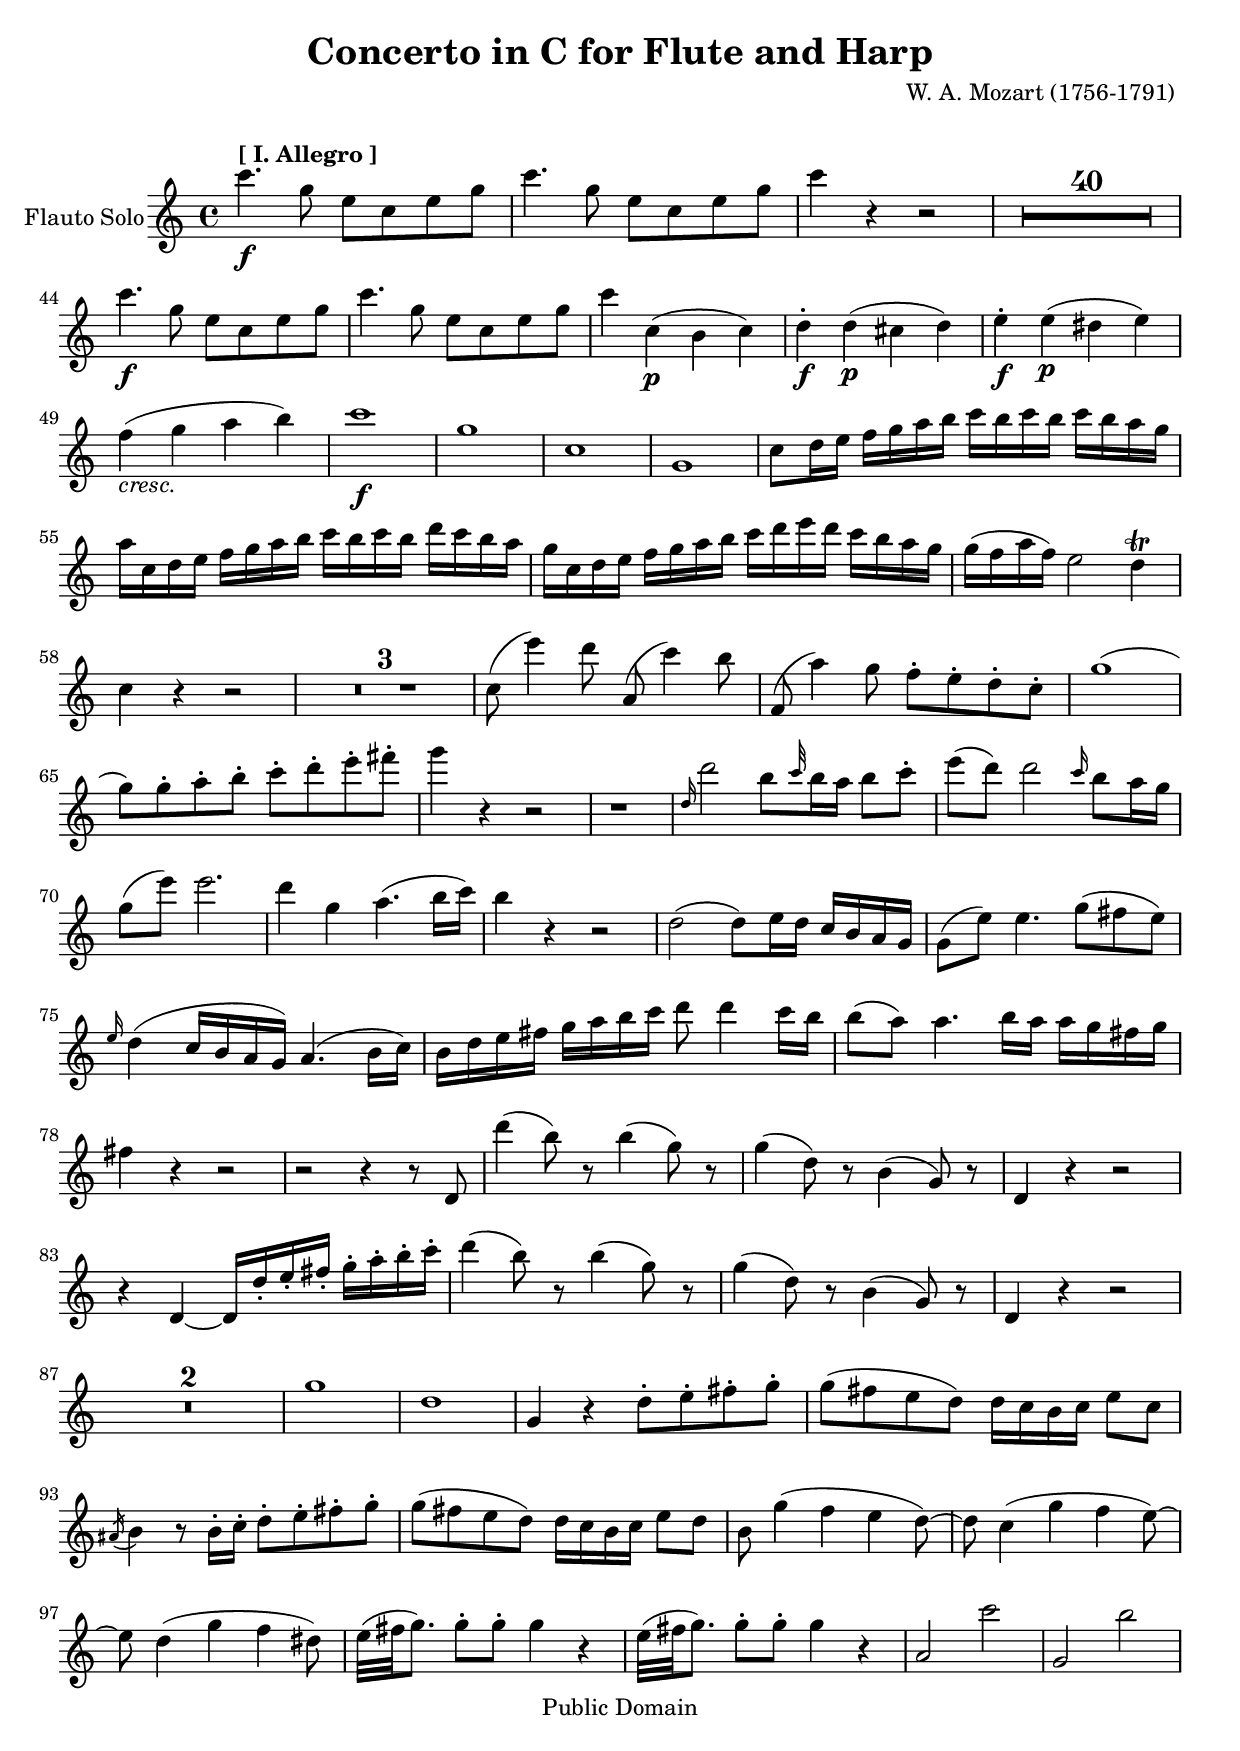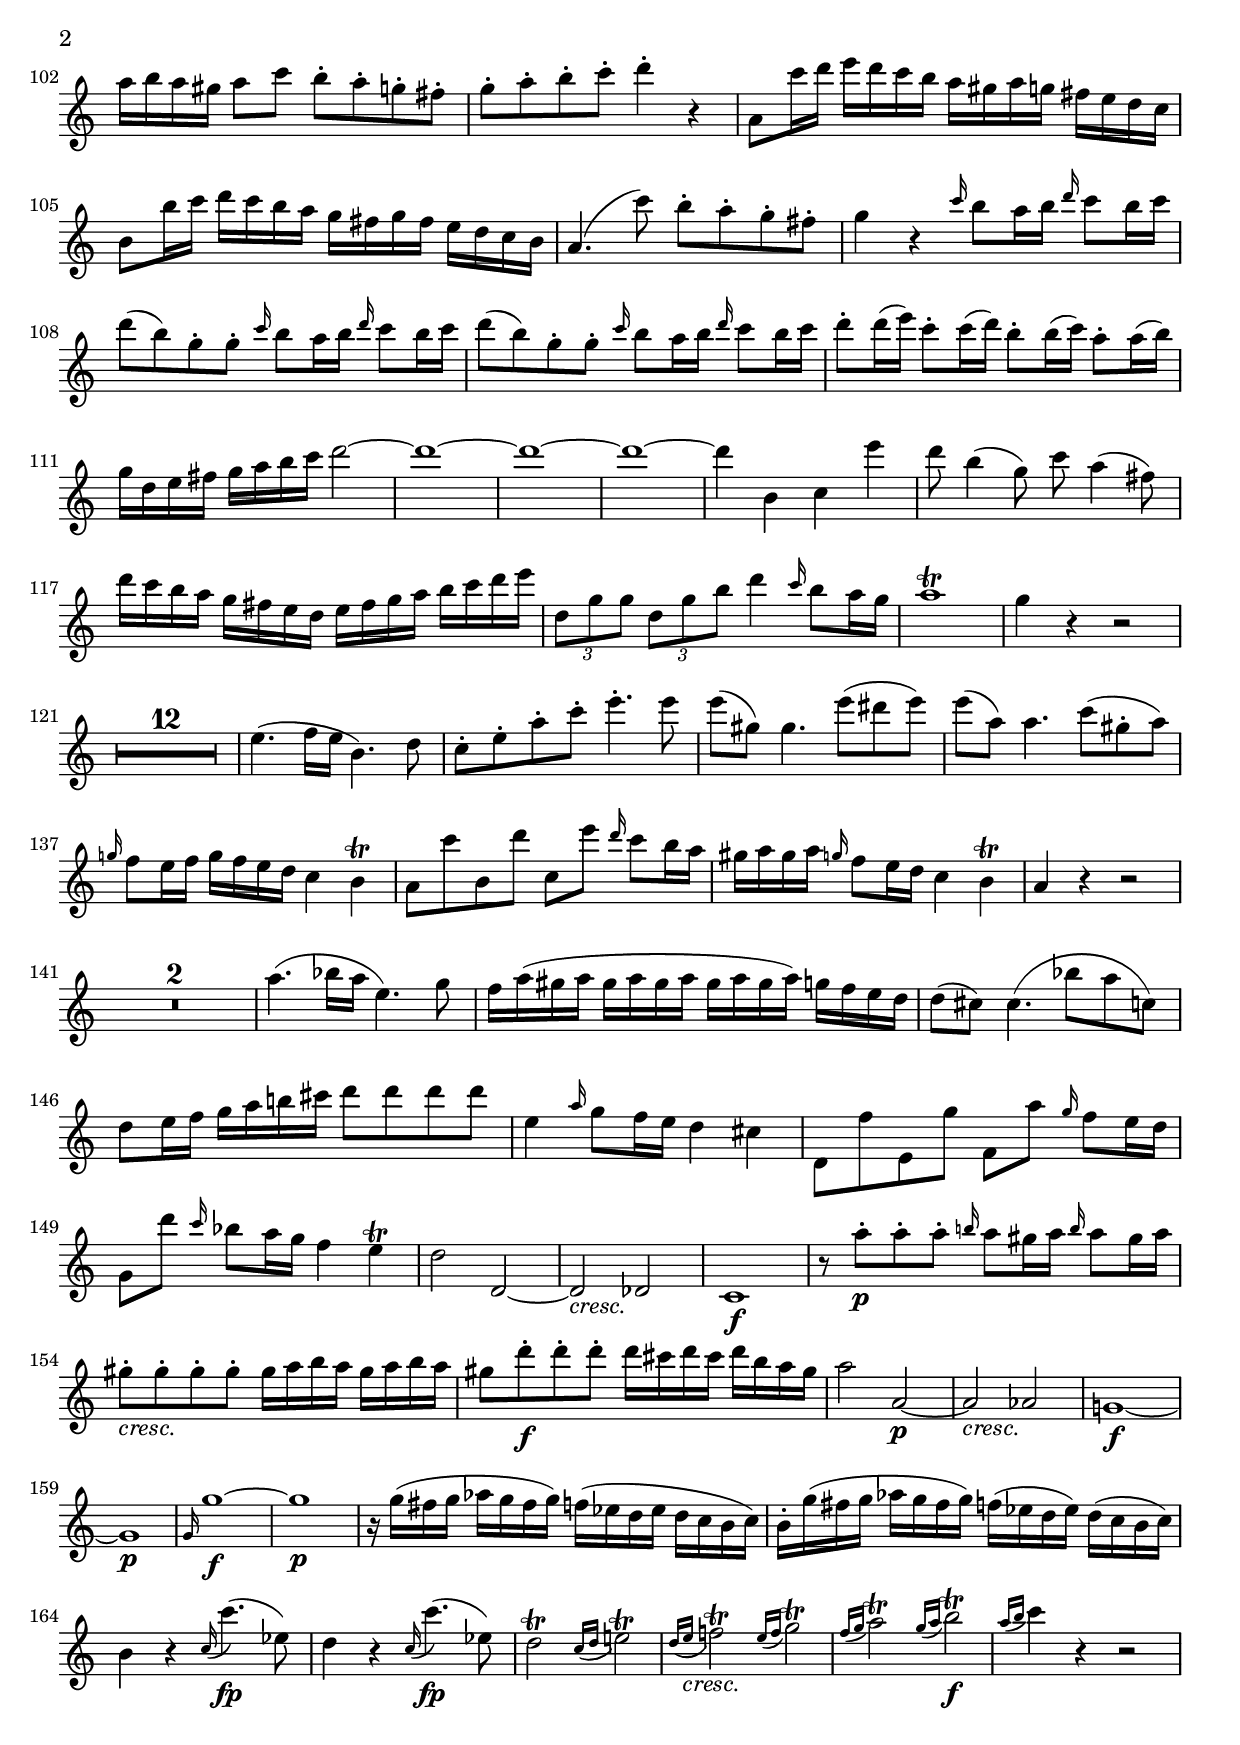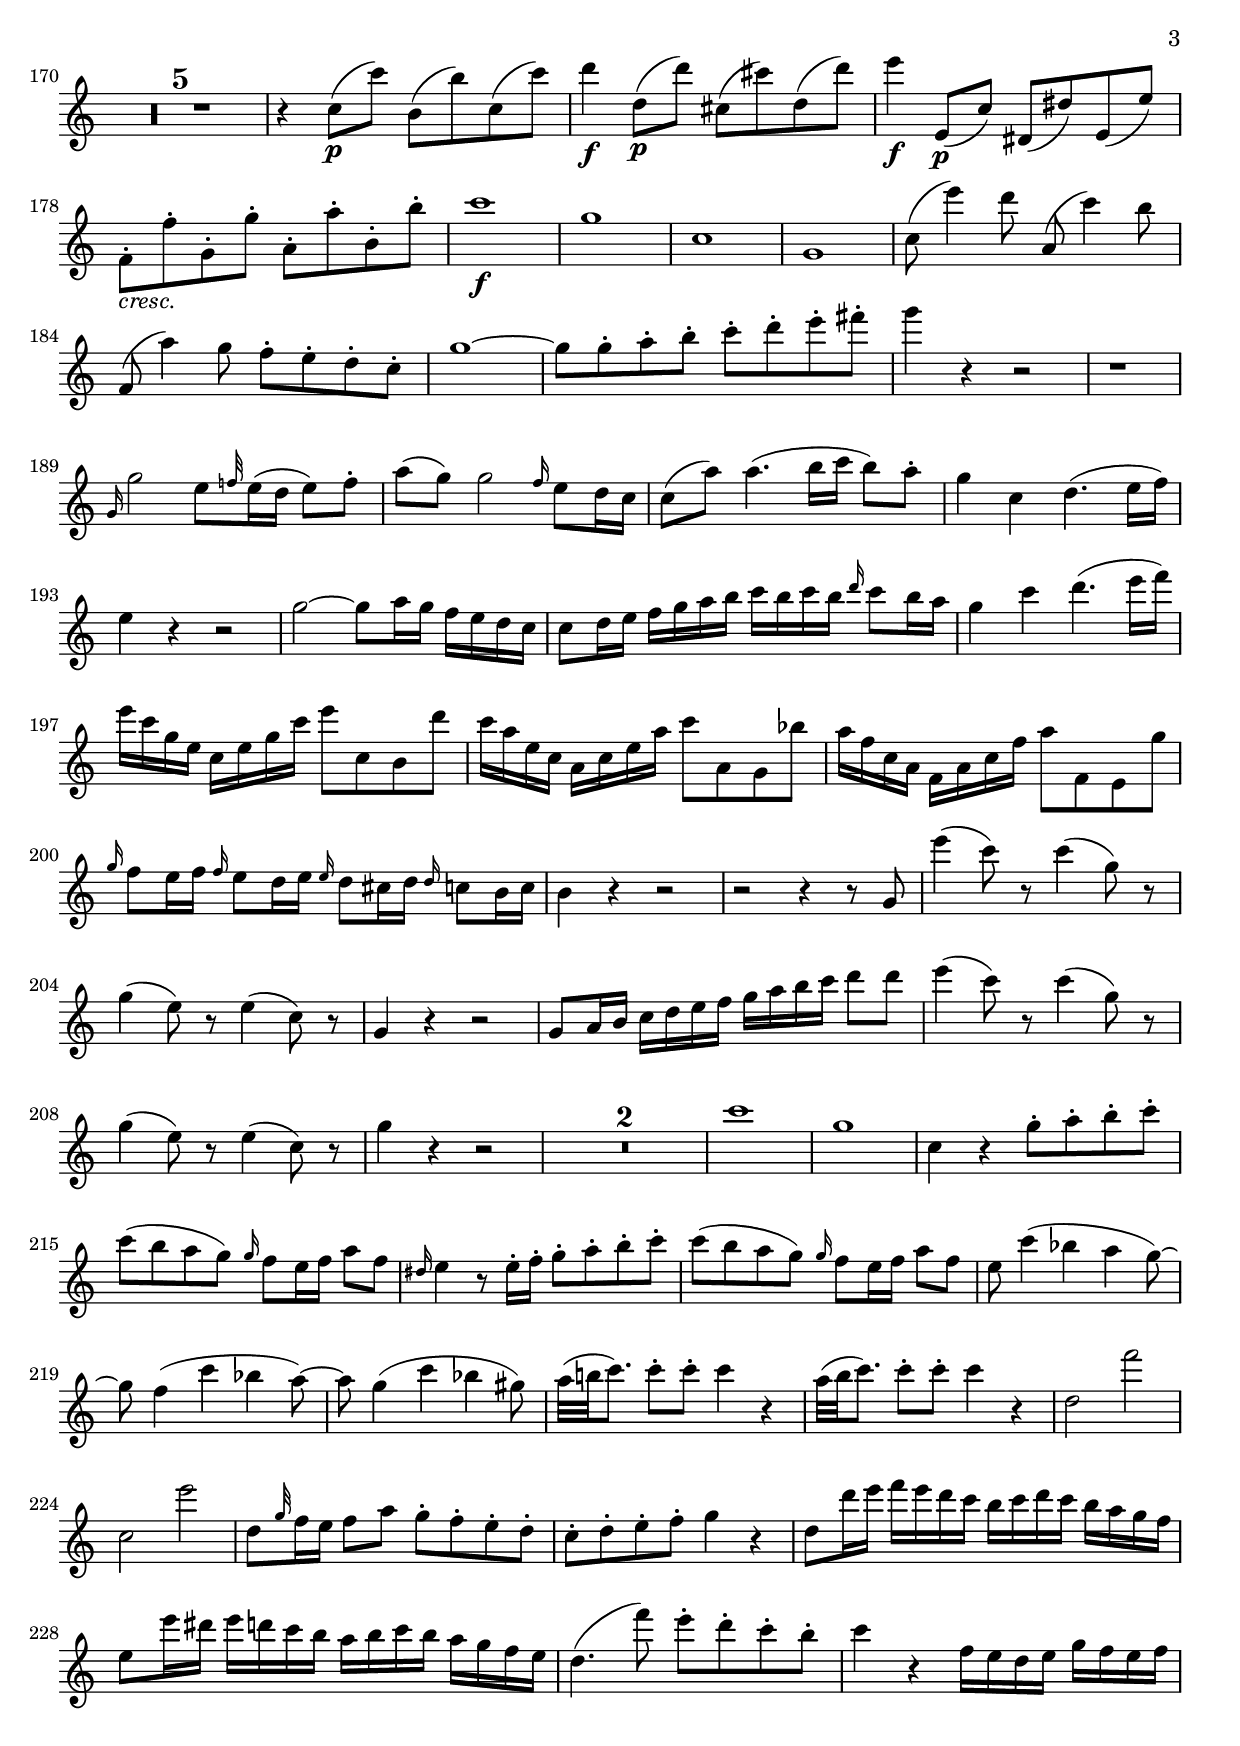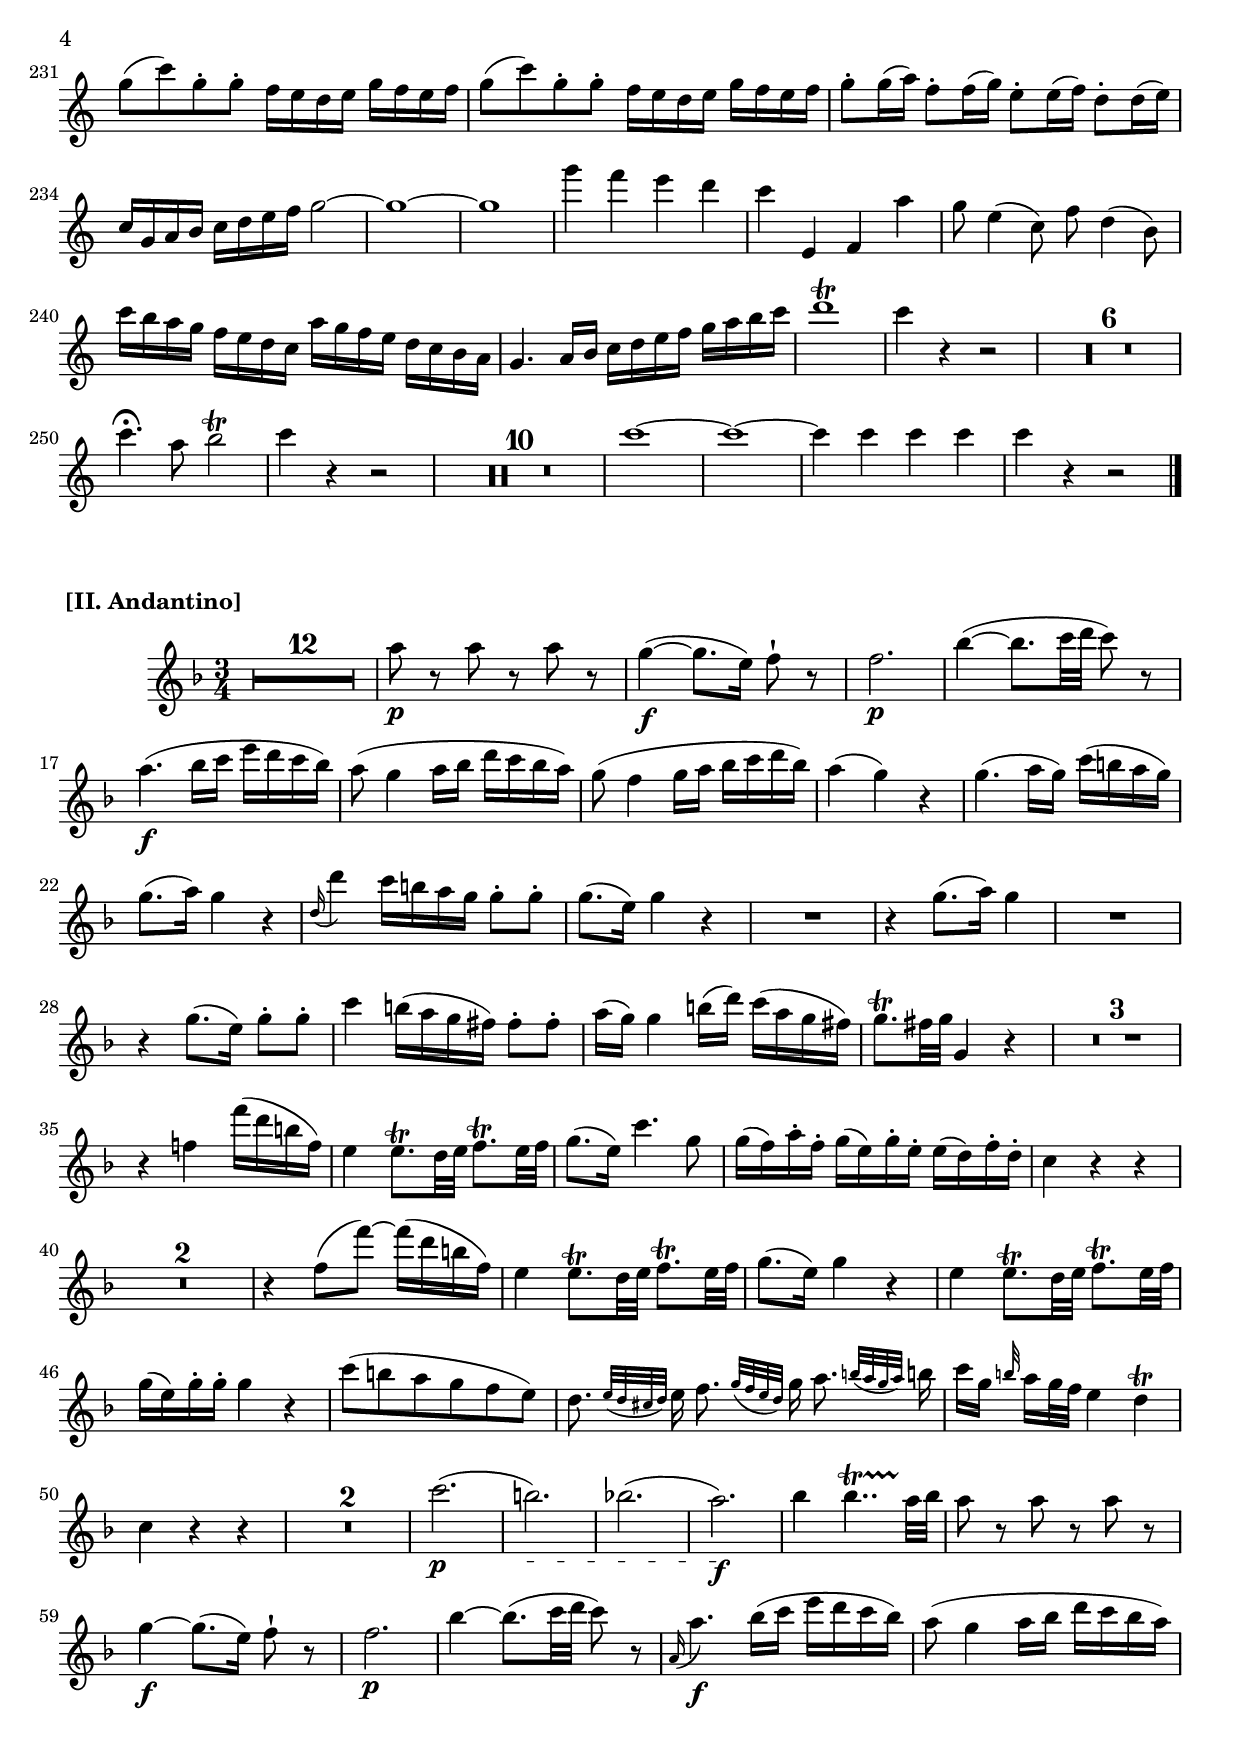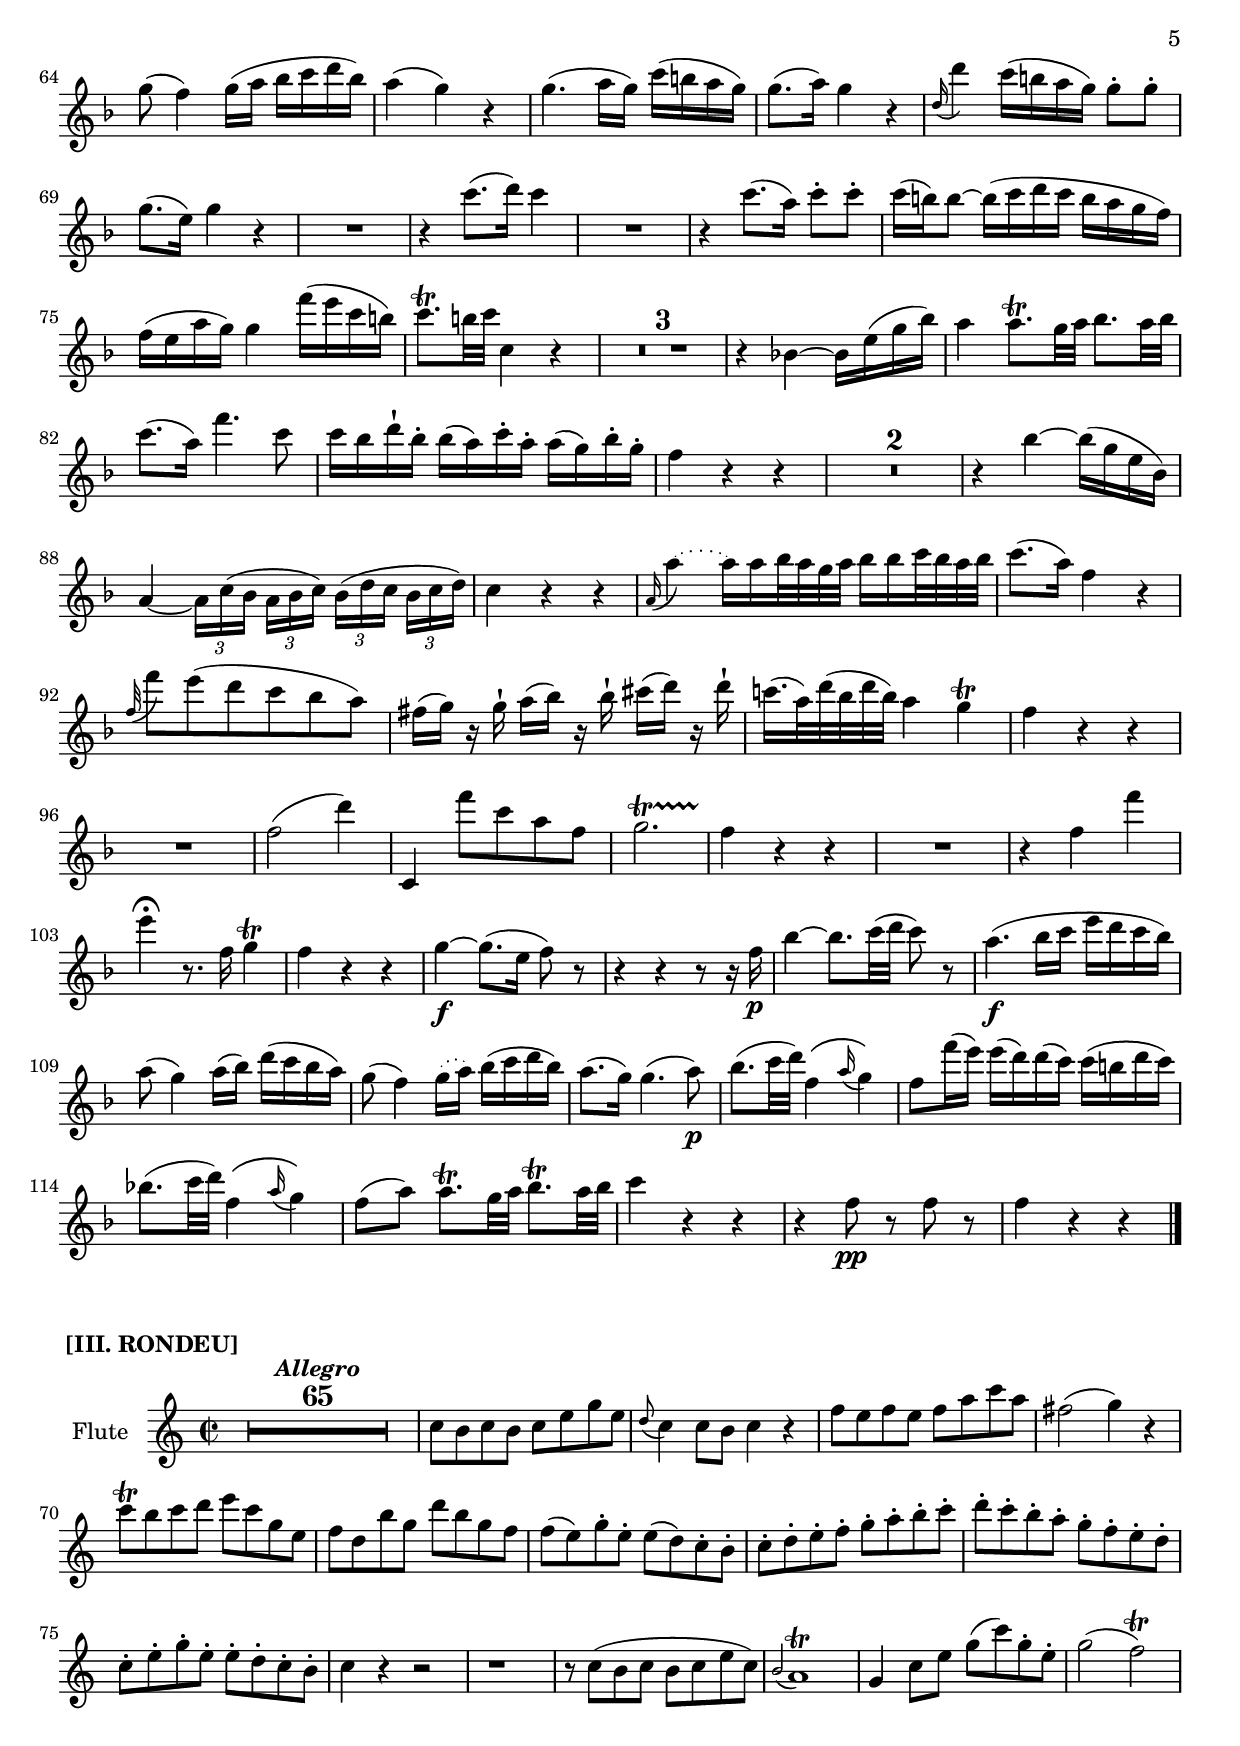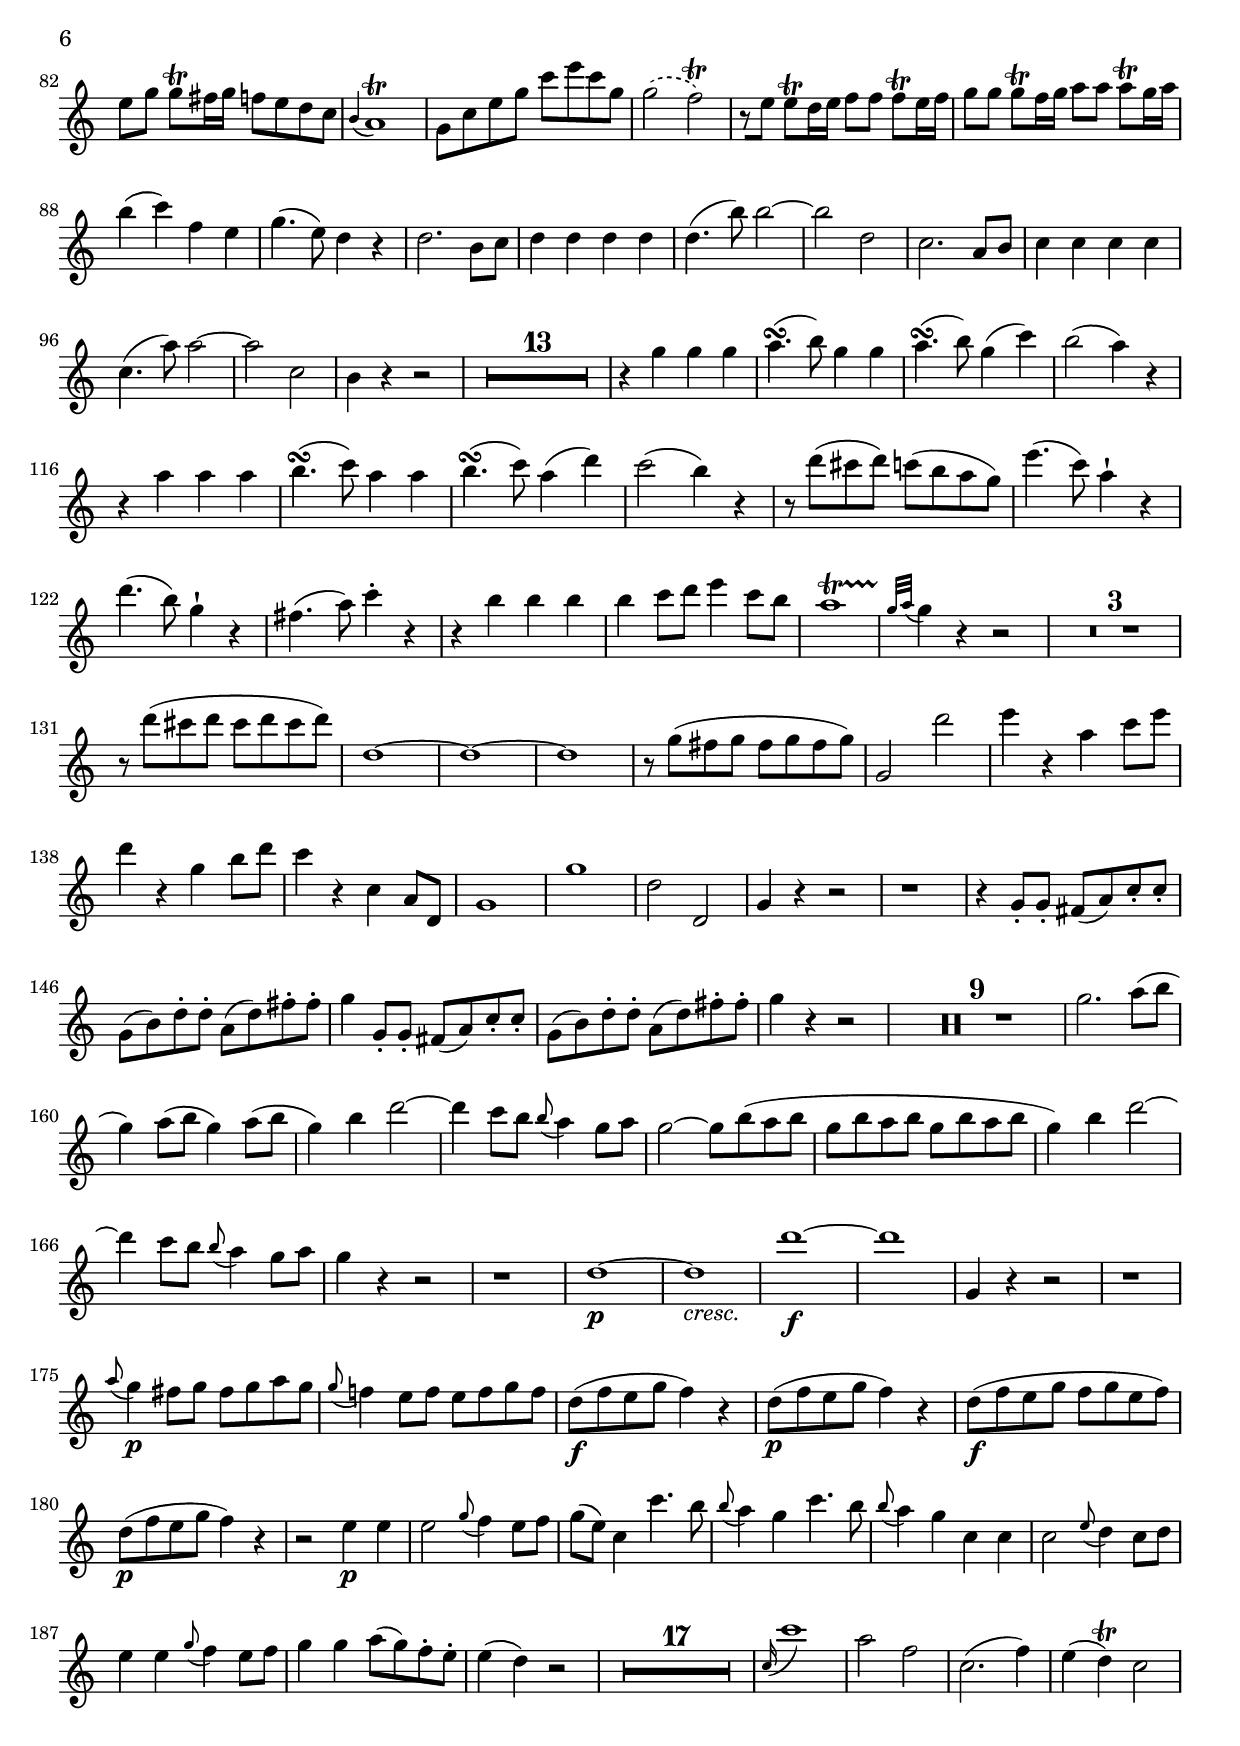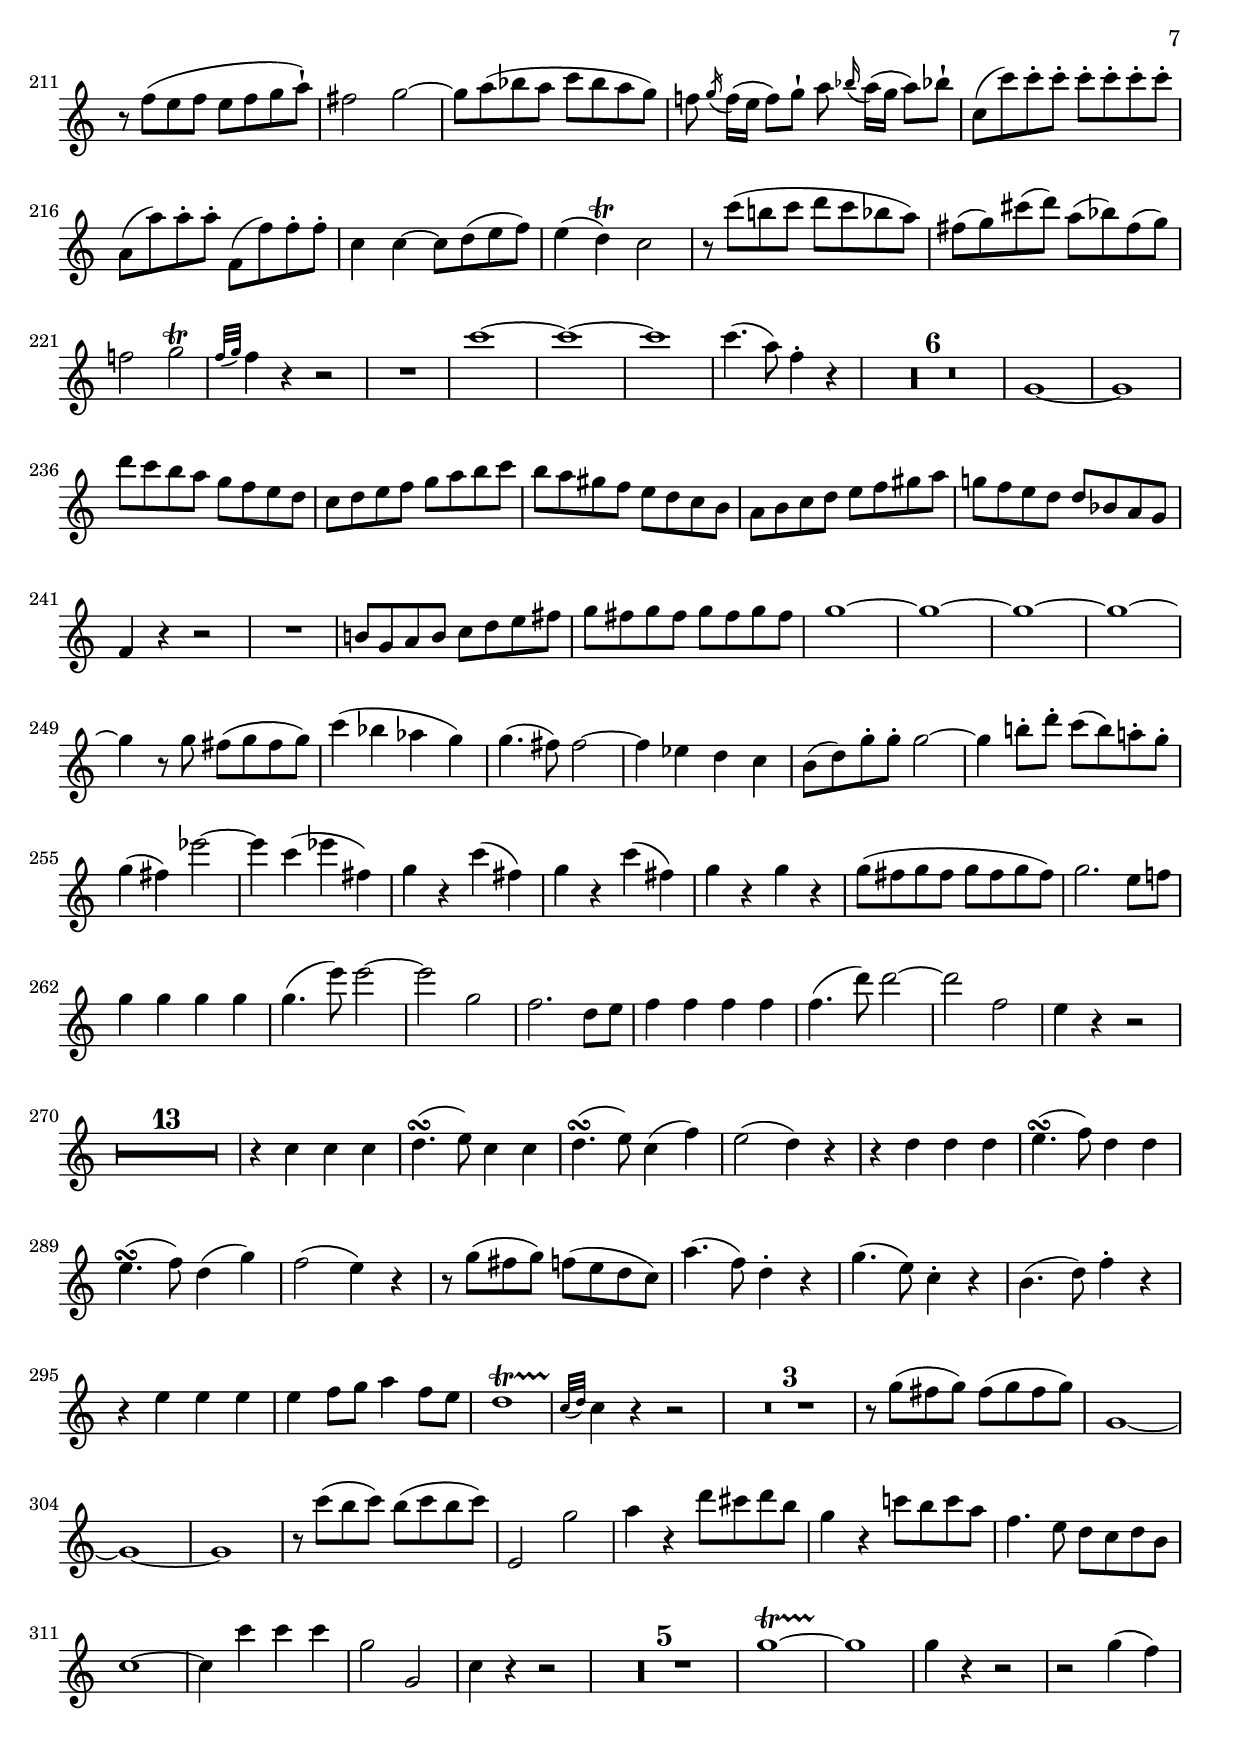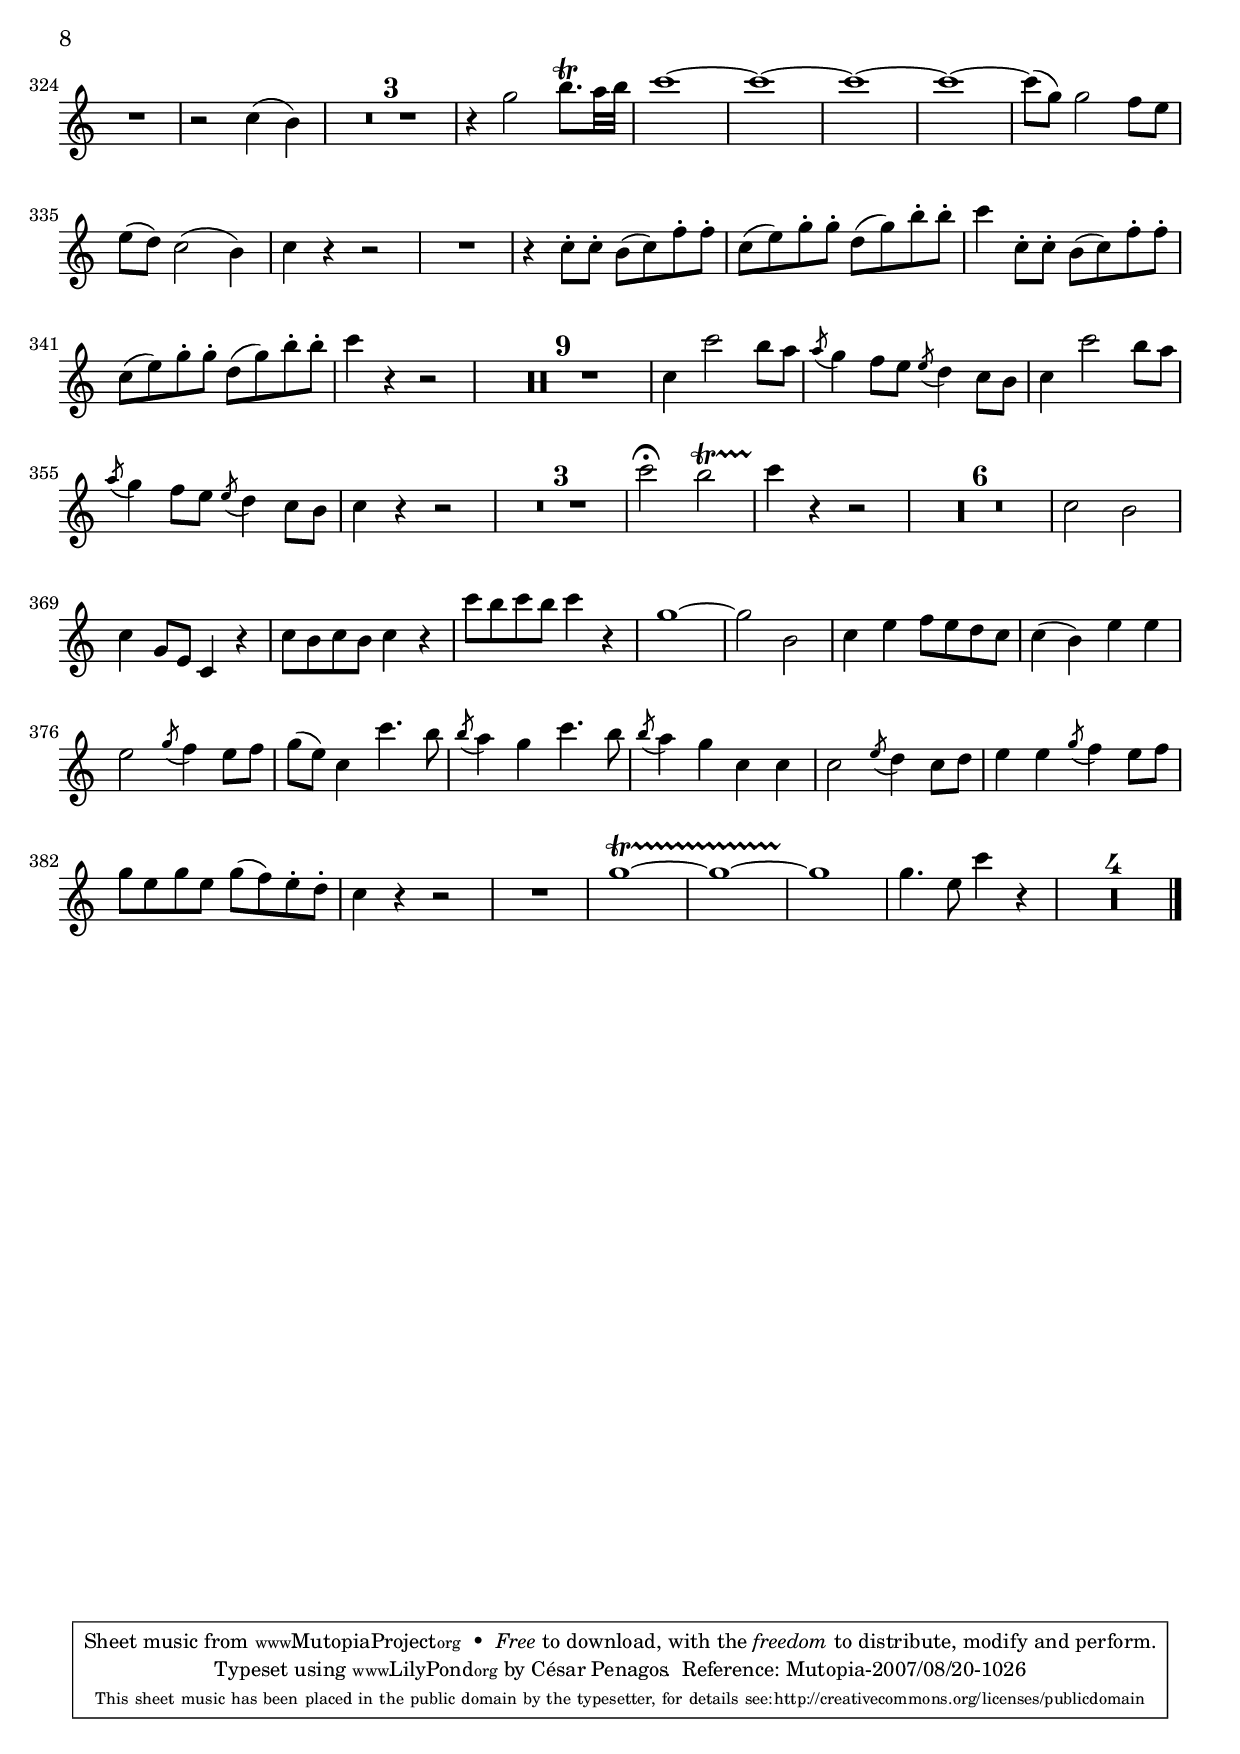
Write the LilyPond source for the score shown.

\version "2.10.20"

%#(set-default-paper-size "letter")

\header {
	title = "Concerto in C for Flute and Harp"
	composer = "W. A. Mozart (1756-1791) "
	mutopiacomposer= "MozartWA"
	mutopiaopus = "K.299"
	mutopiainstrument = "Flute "
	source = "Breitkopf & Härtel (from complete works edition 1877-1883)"
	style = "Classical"
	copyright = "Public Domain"
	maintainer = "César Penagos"
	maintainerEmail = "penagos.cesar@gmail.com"
	
	
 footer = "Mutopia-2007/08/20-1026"
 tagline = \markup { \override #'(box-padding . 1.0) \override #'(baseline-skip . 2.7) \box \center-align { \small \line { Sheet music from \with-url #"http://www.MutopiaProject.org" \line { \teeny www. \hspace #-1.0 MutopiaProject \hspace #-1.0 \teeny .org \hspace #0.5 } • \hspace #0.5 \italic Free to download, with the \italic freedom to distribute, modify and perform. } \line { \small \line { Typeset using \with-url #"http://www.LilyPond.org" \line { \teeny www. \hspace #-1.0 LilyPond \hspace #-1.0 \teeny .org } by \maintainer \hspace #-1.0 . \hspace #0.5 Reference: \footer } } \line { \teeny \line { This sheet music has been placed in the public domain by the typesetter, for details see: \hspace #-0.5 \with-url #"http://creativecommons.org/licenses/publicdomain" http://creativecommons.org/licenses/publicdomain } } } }
}


\score{
      \relative c'' { 
      \time 4/4
	\set Staff.instrumentName="Flauto Solo"
	\set Staff.midiInstrument="flute"
	\key c \major
	\clef treble
	\tempo 4=120
	\once \override Score.MetronomeMark #' transparent = ##t
	
	

 c'4.^\markup{ \bold "[ I. Allegro ]"}\f g8 e c e g |
c4. g8 e c e g|
c4 r r2 |
\set Score.skipBars=##t 
R1*40

%page 4

      c4. \f g8 e c e g|
      c4. g8 e c e g|
      c4 c,4 \p( b c) |
      d-. \f  d \p (cis  d)|
      e-. \f e \p (dis e )|
      f_\markup{\italic "cresc."} (g a b)|
      c1 \f |
      g1|
      c,1|
      g|
      c8 d16 e f g a b c b c b c b a g|

      %page 5
      a16 c, d e f g a b c b c b  d16 c b16 a|
      g c,d e f g a b c d e d c b a g|
      g (f a f) e2 d4 \trill |
      c4 r r2 |
      R1*3 |
      c8(e'4) d8 a,8 (c'4) b8|
      f,8 (a'4) g8 f-. e-. d-. c-.|
      g' 1(|

      %pagina 6

      g8) g-. a-. b-. c-. d-. e-. fis-. |
      g4 r r2|
      r1|
      \grace{d,16} d'2 b8 \grace{c 32} b16 a b8 c-.|
      e8( d) d2 \grace {c16} b8 a16 g |
      g8(e')  e2. |
      d4 g,4 a4. (b16 c)|
      b4 r r2 |
      d,2( d8) e16 d c b a g |
      g8(e') e4. g8 (fis e) |
      \grace {e16} d4 (c16 b a g) a4.(b16 c)|

      % pagina 7

      b16 d e fis g a b c d8 d4 c16 b|
      b8(a) a4. b16 a a g fis g |
      fis4 r r2 |
      r2 r4 r8 d, |
      d''4(b8) r  b4(g8) r|
      g4(d8) r b4(g8) r |
      d4 r4 r2 |
      r4 d4~d16 d'-. e-. fis-. g-. a-. b-. c-. |
      d4(b8) r b4(g8) r |
      g4 (d8) r b4 (g8) r |

      %página 8
      d4 r r2 |
      R1*2 |
      g'1|
      d1|
      g,4 r d'8-. e-. fis-. g-. |
      g8( fis e d) d16 c b c e8 c|
      \acciaccatura {ais 16} b4  r8 b16-. c-. d8-. e-. fis-. g-. |
      g8 (fis e d) d16 c b c  e8 d |
      b8 g' 4(f e d8~) |
      d8  c4 ( g' f e8)~|
      e8  d4( g f dis8)|
      e32 (fis g8.) g8-. g-. g4 r4 |
      e32 (fis g8.) g8-. g-. g4 r4 |

      %página 9 

      a,2 c'2 |
      g,2 b'2 |
      a16 b a gis a8 c b-. a-. g!-. fis-. |
      g8-. a-. b-. c-. d4-. r|
      a,8 c'16 d e d c b a gis a g! fis e d c|
      b8 b'16 c d c b a g fis g fis e d c b|
      a4. (c'8) b-. a-. g-. fis-. |
      g4 r \grace{c16} b8  a16 b \grace{d16} c8 b16 c |
      d8 (b)  g-. g-.\grace{c16} b8 a16 b \grace{d16} c8 b16 c |
      d8 (b)  g-. g-.\grace{c16} b8 a16 b \grace{d16} c8 b16 c |

      %pagina 10

      d8-. d16(e) c8-. c16(d) b8-. b16(c) a8-. a16(b)|
      g16 d e fis g a b c d2~|
      d1~|
      d1~|
      d1~|
      d4 b, c e'|
      d8 b4( g8) c a4 (fis8) |
      d'16 c b a g fis e d e fis g a b c d e |
      \times 2/3 {d,8 g g} \times 2/3{d g b } d4 \grace {c 16} b8 a16 g|
      a1 \trill  |

      %pagina 11

      g4  r r2|
      R1*12|
      e4. (f16 e b4.) d8|
      c8-. e-. a-. c-. e4.-. e8|

      %pagina 12
      e8(gis,8) gis4. e'8(dis e)|
      e(a,) a4. c8 (gis-. a)|
      \grace{g!16} f8 e16 f  g f e d c4 b \trill |
      a8 c' b, d' c, e'  \grace {d16} c8 b16 a |
      gis16 a gis a \grace{g!16} f8 e16 d c4 b \trill |
      a4 r r2 |
      R1*2|
      a'4. (bes16 a e4.) g8|
      f16 a (gis a gis a gis a gis a gis a) g!f e d |
      d8 (cis) cis4. (bes'8 a c,)|
      d8 e16 f g a b! cis  d8 d d d |
      e,4  \grace{a16} g8 f16 e  d4 cis|
      d,8 f' e, g' f, [a' ]  \grace{g16} f8 e16 d|

      %pagina 13
      g,8 d' '\grace { c 16} bes8 a16 g f4 e \trill |
      d2 d,2 ~|
      d2 _\markup{\italic "cresc."} des2 |
      c1 \f|
      r8 a''-. \p a-. a-. \grace{b!16} a8 gis16 a \grace {b16} a8 gis16 a|
      gis8-._\markup{\italic "cresc."}  gis-. gis-. gis-. gis16 a b a gis a b a |
      gis8  d'-. \f d-. d-.  d16 cis d cis d b a gis |
      a2 a,2~\p|
      a2_\markup{\italic "cresc."} aes2 |
      g! 1 \f ~|
       
      %pagina 14
      g1 \p|
      \grace {g16} g'1\f ~|
      g1 \p |
      r16 g ( fis g aes g fis g) f!( ees d ees d c b c)|
      b-. g' ( fis g aes g fis g) f!( ees d ees ) d( c b c)|
      b4 r \grace{c16(} c'4.) \fp ( ees,8) |
      d4 r \grace{ c16 ( } c'4.) \fp  (ees,8) |
      d2 \trill \acciaccatura{c16 [d] } e!2 \trill \acciaccatura{d16[e] _\markup{\italic "cresc."}}|
      f!2 \trill  \acciaccatura { e16[f] }g2 \trill \acciaccatura{f16  [g]}|
      a2 \trill \acciaccatura{ g 16 [a]} b2 \trill  \f \acciaccatura{a16 [b] } |
      c4 r r2 |

      %pagina 15
      R1*5 |
      r4 c,8 \p (c') b,( b') c, (c') |
      d4 \f d,8 \p (d') cis, (cis') d, (d') 
      e4 \f e,,8 \p (c') dis, (dis') e, (e')|
      f,-._\markup{\italic "cresc."} f'-. g,-. g'-.  a,-. a'-. b,-. b'-. |
      c1 \f|
      g1 |
      c,1| 
      g1|


      %pagina 16
      c8 (e'4) d8 a,(c'4) b8|
      f,8(a'4) g8 f-. e-. d-. c-. |
      g'1~|
      g8 g-. a-. b-. c-. d-. e-. fis-. |
      g4 r r2|
      r1|
      \grace{g,,16} g'2 e8 \grace{ f!32} e16( d  e8) f-. |
      a8(g) g2 \grace {f16} e8 d16 c|
      c8(a') a4. (b16 c b8) a-. |
      g4 c,  d4.( e16 f) |
      e4 r r2 |
      g2~g8 a16 g f e d c |

      % pagina 17
      c8 d16 e f g a b c b c b \grace{d16} c8 b16 a|
      g4 c d4. (e16 f) |
      e c g e  c e g c e8 c, b d' |
      c16 a e c a c e a c8 a, g bes' |
      a16 f c a f a c f a8 f, e g' |
      \grace{g16} f8 e16 f \grace {f16} e8 d16 e \grace{e16} d8 cis16 d \grace {d16} c!8 b16 c|
      b4 r r2 |
      r2 r4 r8 g8 |
      e'' 4(c8) r8 c4(g8) r8|
      g4 (e8) r e4 (c8) r |

      %pagina 18
      g4 r r2 |
      g8 a16 b c d e f  g a b c d8 d |
      e4 (c8) r8 c4 ( g8) r8|
      g4 (e8) r e4 (c8) r |
      g'4 r r2 |
      R1*2 |
      c1 |
      g| 
      c,4 r g'8-. a-. b-. c-. |
      c8 (b a g) \grace{g16} f8 e16 f a8 f |
      \grace{dis 16} e4 r8 e16-. f-. g8-. a-. b-. c-. |
      c( b a g ) \grace{g16} f8 e16 f a8 f|

      %pagina 19
      e8 c'4 ( bes a g8)~|
      g f4( c'4 bes a8) ~|
      a  g4 (c4 bes gis8)|
      a32( b! c8.)  c8-. c-. c4 r|
      a32 (b c8.) c8-. c-. c4 r|
      d,2 f'|
      c, e' |
      d,8 \grace{ g32} f16 e f8 a g-. f-. e-. d-. |
      c-. d-. e-. f-. g4 r4 |
      d8 d'16 e f e d c b c d c b a g f |
      e8 e'16 dis e d! c b a b c b a g f e |
      d4.( f'8) e8-. d-. c-. b-. |

      %pagina 20

      c4 r f,16 e d e g f e f |
      g8(c) g-. g-. f16 e d e g f e f|
      g8(c) g-. g-. f16 e d e g f e f|
      g8-. g16(a) f8-. f16(g) e8-. e16 (f) d8-. d16(e)|
      c16 g a b c d e f g2~|
      g1~|
      g1|
      g'4 f e d |
      c4 e,, f a' |
      g8 e4(c8) f8 d4 (b8)|

      %pagina 21
      c'16 b a g   f e d c   a'g f e  d c b a |
      g4.  a16 b  c d e f  g a b c  |
      d1 \trill  |
      c4   r4 r2 |
      R1*6|
      c4. \fermata a8 b2 \trill |
      c4 r r2 |
      
      %pagina 22
      R1*10|
      c1~|
      c1~|
      c4 c c c |
      c4 r r2|
      


      

\bar "|."
% END ALLEGRO
	}
	
\midi {}
\layout {}

}

      %%ANDANTINO
      
\score{
\relative c''{
	\time 3/4
	\key f \major
	\set Staff.midiInstrument ="flute"
	\set Score.skipBars=##t 
	\tempo 4=75
	\once \override Score.MetronomeMark #' transparent = ##t
	%pagina 34
	R2.*12|
	
	%pagina 35
	a'8  \p r a r a r |
	g4 ~\f ( g8. e16) f8-| r|
	f2. \p |
	bes4 ~ (bes8. c32 d c8) r |
	a4. \f( bes16 c e d c bes) |
	a8 (g4 a16 bes  d c bes a )|
	
	%pagina 36
	g8 ( f4 g16 a bes c d bes )|
	a4 ( g) r|
	g4. (a16 g) c (b! a g ) |
	g8. (a16) g4 r |
	\grace{d16( } d'4) c16 b a g g8-. g-. |
	g8. (e16) g4 r|
	R2.|
	r4 g8. (a16) g4 |
	R2. |
	
	%pagina 37
	r4 g8. (e16) g8-. g-. |
	c4 b16 ( a g fis ) fis8-. fis-. |
	a16(g) g4 b16 (d) c (a  g fis ) |
	g8. \trill  fis32 g g,4 r|
	R2.*3|
	r4 f'! f'16 (  d b f) |
	e4 e8. \trill d32 e  f8. \trill e32 f |
	g8. (e16) c'4. g8|
	
	%pagina38
	g16 (f) a-. f-.  g(e) g-. e-.  e (d) f-. d-. |
	c4 r r |
	R2.*2|
	r4 f8( f'8)~f16 (d b f)|
	e4 e8. \trill d32 e f8. \trill e32 f |
	g8. (e16) g4 r |
	e4 e8. \trill d32 e f8. \trill e32 f |
	g16 (e) g-. g-. g4 r|
	c8 (b! a g f e) |
	d8. \grace{ e32 [ (d cis d) ]} e16 f8. \grace{g32 [(f e d)]} g16 
	a8. \grace{b 32 [ (a g a)]} b!16|
	
	%pagina 39
	c16 [g] \grace{b!32} a16 g32 f e4 d \trill |
	c4 r r |
	R2.*2 |
	c'2. \p (|
	\textSpannerDown
	\override TextSpanner #'edge-text = # ' ("cresc. " . "")
	b!2.)\startTextSpan|
	bes!2. (|
	a2.) \stopTextSpan \f |
	
	%pagina 40
	bes4 bes4.. \startTrillSpan a32 \stopTrillSpan bes |
	a8 r a r a r |
	g4\f~g8. (e16) f8-|  r|
     	f2. \p |
	bes4~bes8.(c32 d c8) r |
	\grace{ a,16(} a'4.) \f bes16 ( c e d c bes )|
	a8 (g4 a16 bes d c bes a) |
        g8 (f4) g16(a bes c d bes)|
	 	
	%pagina41
	a4( g) r|
	g4.(a16 g) c(b! a g)|
	g8. (a16) g4 r|
	\grace{d16( } d'4) c16(b a g ) g8-. g-. |
	g8.( e16) g4 r|
	R2.|
	r4 c8. (d16) c4 |
	R2.|
	r4 c8. (a16) c8-. c-. |
	c16( b!) b8~b16 (c d c b a g f)|
	f(e a g)  g4  f'16 (e  c b!)|
	
	%pagina42 #76
	c8. \trill b32 c c,4 r |
	R2.*3|
	r4 bes!4 ~bes16 e(g bes) |
	a4 a8. \trill g32 a bes8. a32 bes |
	c8. (a16) f'4. c8 |
	c16 bes d-| bes-. bes (a) c-. a-. a(g) bes-. g-.|
	f4 r r |
	R2.*2|
	r4  bes4~bes16 (g e bes) |
	
	%pagina 43 #88
	a4~\times 2/3{a16 [c (bes]}\times 2/3 {a16[ bes c)] }\times 2/3 {bes16 [(d c ] }
	\times 2/3 { bes16 c d) }|
	c4 r r |
	\tieDotted
	\grace {a16(} a'4) ~  a16 a bes32 a g a bes16 bes c32 bes a bes |
	c8. (a16) f4 r4 |
	\grace{f32(}f'8) e( d c bes a) |
	fis16 [(g) ] r g-| a [( bes) ] r bes-| cis [(d)] r d-| |
	c!16. (a32) d32( bes d bes) a4 g \trill |
	f4 r r |
	R2.|
	\tieSolid
	
	%pagina 44 #97
	f2(d'4) |
	c,, f''8 c a f |
	g2. \startTrillSpan |
	 f4 \stopTrillSpan   r r |
	R2.|
	r4 f f' |
	e \fermata  r8. f,16 g4 \trill |
	f4 r r |
	g4 \f ~g8.(e16 f8) r8|
	r4 r r8 r16 f16 \p |
	bes4 ~bes8. c32 (d c8) r8|
	
	%pagina 45 #108
	a4. \f (bes16 c  e d c bes) |
	a8 (g4) a16 (bes) d( c bes a) |
	
	g8 (f4)  \slurDotted g16 ( a) 
	\slurSolid
	bes( c d bes) |
	a8. (g16) g4. (a8) \p |
	bes8. (c32 d)   f,4 \(\grace{a16(}g4) \) |
	f8 f'16 ( e)	e (d) d (c) c (b d c) |
	bes!8. (c32 d)  f,4 \( \grace{a16 (} g4) \)|
	f8 [(a)]  a8. \trill  g32 a bes8. \trill a32 bes |
	c4 r r |
	r4 f,8 \pp r f r |
	f4  r4 r4 
	
	
	\bar"|."
	
	%END ANDANTINO		
	
	
	
	
	}
	
	\header {
	piece= \markup{\bold " [II. Andantino]"}
	}
	\midi {}

	\layout  {}
}
      
      %RONDEU (ALLEGRO)
     
\score{
\relative c''{
   \time 2/2
	\override Score.MetronomeMark #'stencil = ##f
	
	\tempo 4 = 100 
	\set Staff.instrumentName="Flute"
	\set Staff.midiInstrument="flute"
	\key c \major
	\clef treble
	\relative c' { 	
 % Type notes here 
      
 	\set Score.skipBars=##t 
 	\once \override TextScript # ' padding  = #2
 	\override BarNumber #'padding = #2 
 	R1*65^\markup{ \italic \bold "Allegro"}|
	
	%pagina 51 #66
	c'8 b c b c e g e|
	\grace{ d8 (} c4) c8 b c4 r|
	
	%pagina 52 # 68
	f8 e f e f a c a |
	fis2 (g4) r|
	c8 \trill b c d e c g e |
	f d b' g d' b g f |
	f(e) g-. e-. e (d) c-. b-.|
	c-. d-. e-. f-. g-. a-. b-. c-. |
	d-. c-. b-. a-. g-. f-. e-. d-. |
	c-. e-. g-. e-.  e-. d-. c-. b-. |
	c4 r r2 |
	r1 |
	r8 c( b c b c e c) |
	\grace{ b2 (} a1) \trill |
	
	%page 53 #80
	g4 c8 e  g( c) g-. e-. |
	g2 (f) \trill|
	e8 [g]  g8 \trill fis16 g  f!8 e d c |
	\grace{b4(} a1) \trill |
	g8 c e g c e c g |
	\slurDashed
	g2 ( f ) \trill |
	\slurSolid
	r8 [e] e \trill d16 e f8 [f] f \trill e16 f |
	g8 [g] g \trill f16 g a8 [a]  a \trill g16 a |
	b4 ( c) f, e |
	g4. (e8)  d4 r |
	d2. b8 c |
	d4 d d d |
	
	%pagina 54 #92
	d4. (b'8) b2~|
	b2 d,  |
	c2. a8 b |
	c4 c c c |
	c4. (a'8) a2 ~|
	a2 c,  |
	b4 r r2 |
	
	%pagina 55 # 104(112)
	R1*13 |
	r4 g' g g | #'(2.1 . 0.4 ) 
	a4.-\turn (b8)  g4 g |
	a4. \turn (b8) g4 (c) |
	b2 (a4) r |
	
	%pagina 56 # 116 
	r4 a a a |
	b4.  \turn (c8) a4 a |
	b4. \turn (c8) a4 (d) |
	c2 (b4) r |
	r8 d8 (cis d) c! (b a g) |
	e'4. (c8) a4-|r |
	 d4. (b8) g4-| r |
	 fis4. (a8) c4-. r |
	 r4 b b b|
	 b c8 d e4 c8 b |
	 a1 \startTrillSpan  \grace{g32 \stopTrillSpan [a](} |
	 g4) r r2 | 
	 
	 %pagina 57 # 128
	 R1*3 |
	 r8 d'8 (cis d cis d cis d) |
	 d,1~|
	 d1~|
	 d1 |
	 r8 g (fis g fis g fis g) |
	 g,2 d'' |
	 e4 r4 a, c8 e |
	 d4 r g,  b8 d |
	 c4 r c, a8 d, |
	 
	 %pagina 58 # 140
	 g1 | 
	 g'|
	 d2 d, |
	 g4 r r2 |
	 r1 |
	 r4 g8-. g-. fis ( a) c-. c-. |
	 g8 (b) d-. d-.  a (d ) fis-. fis-. |
	 g4 g,8-. g-. fis (a) c-. c-. |
	 g (b) d-. d-.  a ( d ) fis-. fis-. |
	 g4 r r2 |
	 R1*9 |
	 
	 %pagina 59 # 151 
	 g2. a8 ( b |
	 g4) a8 (b g4) a8 (b |
	 g4) b d2 ~|
	 d4 c8 b \grace{b 8 (} a4)  g8  a |
	 
	 %pagina 60 # 163
      g2~g8 b (a b |
      g b a b g b a b |
      g4) b  d2 ~|
      d4  c8 b \grace{b8(} a4) g8 a |
      g4 r r2 |
      r1 |
      d\p ~|
      d _\markup {\italic "cresc."}|
      d' \f ~|
      d |
	g,, 4  r r2 | 
	
	%pagina 61 # 174
	r1 |
	\grace{ a'8 ( } g4) \p fis8 g fis g a g |
	\grace{ g8 (} f!4) e8 f e f g f |
	d \f (f e g f4) r4 |
	d8 \p ( f e g f4) r |
	d8 \f (f e g  f g e f) |
	d8 \p (f e g f4) r |
	r2 e4 \p e |
	e2 \grace {g8 ( } f4) e8 f |
	g8 (e) c4 c'4. b8|
	\grace {b8 (} a4) g c4. b8 |
	\grace{ b8 (} a4) g c, c |
	
	%pagina 62 # 186 
	c2 \grace{ e8 (} d4) c8 d |
	e4 e4 \grace{ g8 (} f4) e8 f |
	g4 g a8 (g) f-. e-. |
	e4 (d) r2 |
	R1*17|
	
	%pagina 63 # 198 
	\grace{c16 (} c' 1 ) |
	a2 f |
	c2. (f4) |
	
	%pagina 64 #210 
	e4 (d) \trill c2 |
	r8 f (e f e f g a-|) |
	fis2 g ~|
	g8 a (bes a c bes a g) |
	f!8 \acciaccatura {g16} f ([e] f8 )g-| a \grace{ bes16 (} a16) ([g] a8) bes!-||
	c,8 (c') c-. c-. c-. c-. c-. c-. |
	a, (a' ) a-. a-.  f, (f') f-. f-. |
	c4 c~c8 d (e f) |
	e4 (d) \trill c2 |
	r8 c'8 (b! c d c bes a )|
	fis (g) cis (d) a (bes) fis (g) |
        
        %pagina 65 # 221
	f!2 g2 \trill |
	\grace{f32 [(g32)]} f4 r r2 |
	R1|
	c'1~|
	c1~|
	c1|
	c4. ( a8) f4-. r|
	R1*6|
	
	%page 66 # 234
	g,1~|
	g1|
	d''8 c b a g f e d |
	c d e f  g a b c |
	b a gis  f e d c b |
	a b c d  e f gis a |
	g!8 f e d  d bes a g |
	f4 r r2 |
	R1|
	b!8 g a b  c d e fis |
	g fis g fis  g fis g fis |
	g1~|
	
	%pagina 67 #246
	g1~|
	g1~|
	g1~|
	g4  r8 g fis (g fis g) |
	c4 (bes aes g) |
	g4. (fis8) fis2~|
	fis4 ees d c |
	b8 (d ) g-. g-. g2~|
	g4 b!8-. d-. c (b) a!-. g-. |
	g4 (fis) ees'2 ~|
	ees4 c (ees fis, ) |
	g4 r c (fis,) |
	
	%pagina 68 # 258 
	g4 r c (fis,) |
	g4 r g r |
	g8 ( fis g fis g fis g fis) |
	g2. e8 f! |
	g4 g g g |
	g4. (e'8) e2~|
	e2 g, |
	f2. d8 e |
	f4 f f f |
	f4. (d'8) d2 ~|
	d f, |
	e4 r r2 | 
	
	%pagina 69 # 270 
	R1*13|
	r4 c c c |
	d4. (\turn e8) c4 c |
	d4. (\turn e8) c4 (f) |
	e2 (d4) r|
	r4 d d d |
	e4. ( \turn f8 ) d4 d |
	e4. ( \turn f8 ) d4 (g)|
	f2 (e4) r |
	r8 g8 (fis g) f! (e d c)|
	a'4. (f8) d4-.  r |
	g4. (e8) c4-. r |
	b4. (d8) f4-. r |
	r4 e4 e e |
	e4 f8 g a4 f8 e |
	d1\startTrillSpan \grace{ c32 \stopTrillSpan [(d)]} |
	
	%pagina48 Bäreiheiter
	c4 r r2 |
	R1*3|
	r8 g' (fis g)  fis (g fis g) |
	g,1~|
	g1~|
	g1|
	r8 c' (b c)  b (c b c) |
	e,,2 g' |
	a4 r d8 cis d b |
	g4 r c!8 b c a |
	f4. e8 d c d b |
	c1 ~|
	c4 c' c c |
	g2 g, |
	c4 r r2 | 
	R1*5|
	
	%pagina 49 
	g'1 \startTrillSpan ~|
	g1\stopTrillSpan  |
	g4 r r2 |
	r2 g4 (f) |
	R1 |
	r2 c4 (b)|
	R1*3 |
	r4 g'2 b8. \trill a32 b |
	c1~|
	c1 ~| 
	c1 ~|
	c1~|
	c8  (g) g2 f8 e |
	e8 (d) c2 (b4) |
	c4 r r2 |
	R1|
	r4 c8-. c-. b8 (c) f-. f-. |
	c(e) g-. g-.  d (g) b-. b-. |
	c4 c,8-. c-. b (c) f-. f-. |
	c (e) g-. g-.  d (g) b-. b-. |
	c4 r r2 |
	R1*9|
	c,4 c'2 b8 a |
	\acciaccatura {a8} g4 f8 e \acciaccatura{e8} d4 c8 b |
	c4 c'2 b8 a |
	\acciaccatura{a8} g4 f8 e \acciaccatura{e8} d4 c8 b |
	c4 r r2 | R1*3 |
	c'2 \fermata b \startTrillSpan |
	c4 \stopTrillSpan  r4 r2 |
	R1*6|
	c,2 b |
	c4 g8 e c4 r |
	c'8 b c b  c4 r |
	c'8 b c b c4 r |
	g1~|
	g2 b, |
	c4 e f8 e d c |
	c4 (b) e e |
	e2 \acciaccatura{g8} f4 e8 f |
	g8 (e ) c4  c'4. b8 |
	\acciaccatura{b8} a4 g c4. b8|
	\acciaccatura{b8} a4 g c, c |
	c2 \acciaccatura {e8} d4 c8 d |
	e4 e \acciaccatura{g8} f4 e8 f |
	g8 e g e g( f) e-. d-. |
	c4 r r2 | R1 |
	g'1 \startTrillSpan ~|
	g1 ~|
	g1 \stopTrillSpan|
	g4. e8  c'4  r |
	R1*4 |
	
	% END RONDEU
	
	\bar "|."
	}

}

\header{
      piece = \markup{\bold " [III. RONDEU]"}
      
      }
	\midi {
	}

	\layout  {
	
	}
} 
      
      
      
      
      
      
      
      
      
      
      
      
      
      
      
      
\paper{


 }
